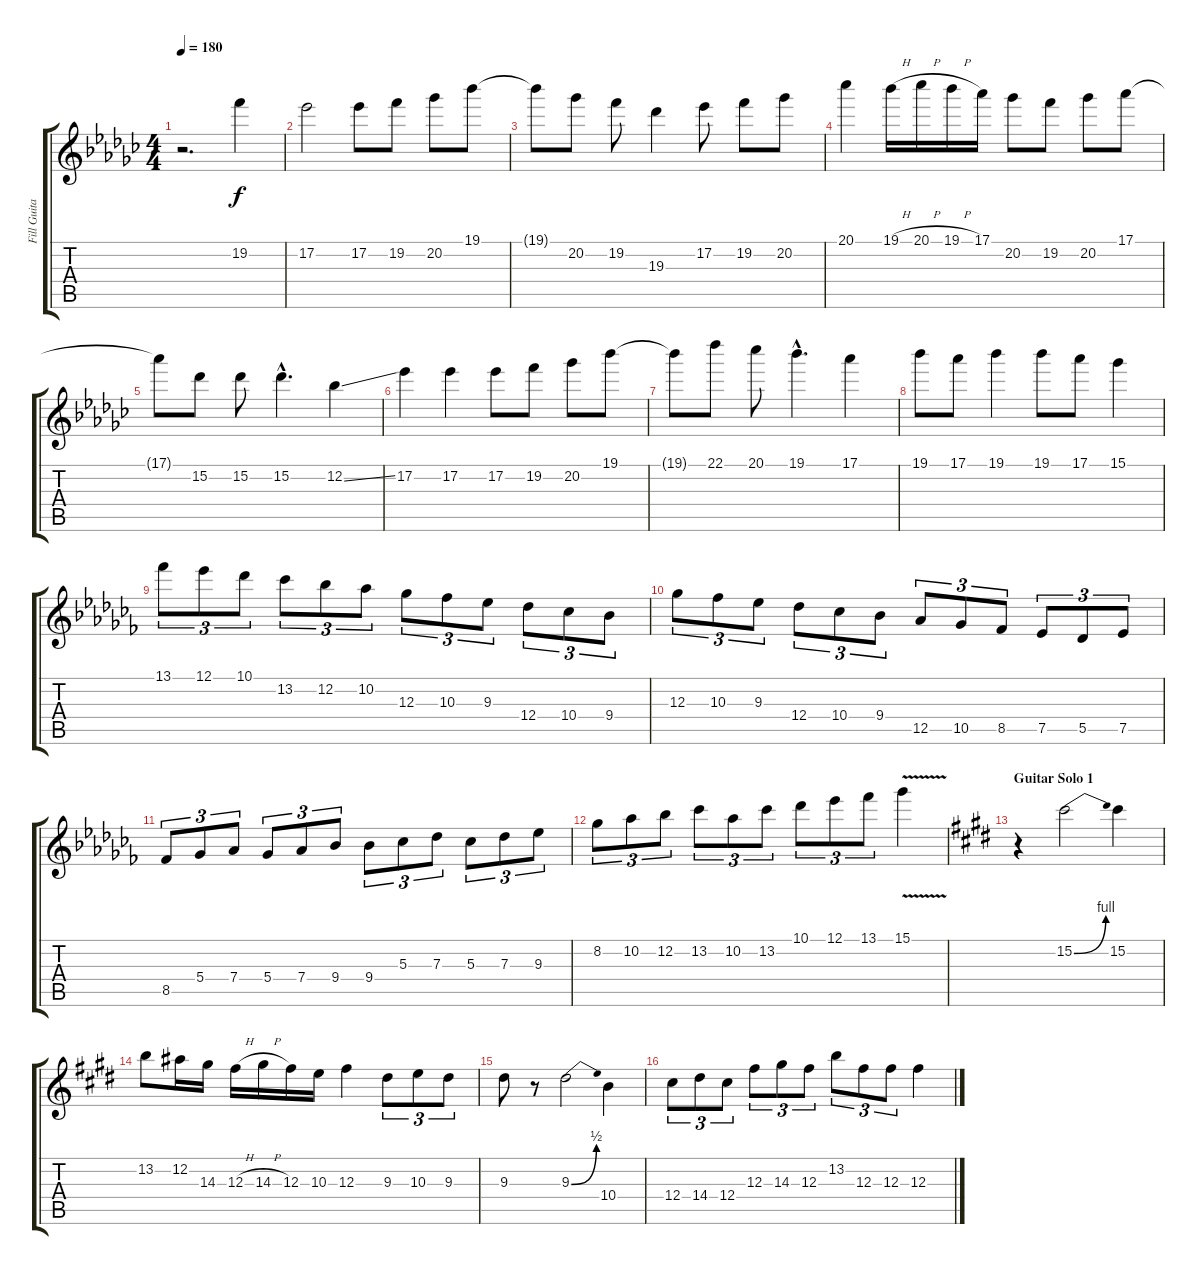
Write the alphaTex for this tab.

\track ("Fill Guitar" "Fill Guita") {instrument distortionguitar}
\staff {score tabs}
\tuning (Eb4 Bb3 Gb3 Db3 Ab2 Eb2) {hide}
\ts (4 4)
\tempo 180
\clef g2
\ks ebminor
r.2{d dy f} 19.2.4 |
17.2.2 17.2.8 19.2.8 20.2.8 19.1.8 |
19.1{t}.8 20.2.8 19.2.8 19.3.4 17.2.8 19.2.8 20.2.8 |
20.1.4 19.1{h}.16 20.1{h}.16 19.1{h}.16 17.1.16 20.2.8 19.2.8 20.2.8 17.1.8 |
17.1{t}.8 15.2.8 15.2.8 15.2{hac}.4{d} 12.2{ss}.4 |
17.2.4 17.2.4 17.2.8 19.2.8 20.2.8 19.1.8 |
19.1{t}.8 22.1.8 20.1.8 19.1{hac}.4{d} 17.1.4 |
19.1.8 17.1.8 19.1.4 19.1.8 17.1.8 15.1.4 |
\ks abminor
13.1.8{tu (3 2)} 12.1.8{tu (3 2)} 10.1.8{tu (3 2)} 13.2.8{tu (3 2)} 12.2.8{tu (3 2)} 10.2.8{tu (3 2)} 12.3.8{tu (3 2)} 10.3.8{tu (3 2)} 9.3.8{tu (3 2)} 12.4.8{tu (3 2)} 10.4.8{tu (3 2)} 9.4.8{tu (3 2)} |
12.3.8{tu (3 2)} 10.3.8{tu (3 2)} 9.3.8{tu (3 2)} 12.4.8{tu (3 2)} 10.4.8{tu (3 2)} 9.4.8{tu (3 2)} 12.5.8{tu (3 2)} 10.5.8{tu (3 2)} 8.5.8{tu (3 2)} 7.5.8{tu (3 2)} 5.5.8{tu (3 2)} 7.5.8{tu (3 2)} |
8.5.8{tu (3 2)} 5.4.8{tu (3 2)} 7.4.8{tu (3 2)} 5.4.8{tu (3 2)} 7.4.8{tu (3 2)} 9.4.8{tu (3 2)} 9.4.8{tu (3 2)} 5.3.8{tu (3 2)} 7.3.8{tu (3 2)} 5.3.8{tu (3 2)} 7.3.8{tu (3 2)} 9.3.8{tu (3 2)} |
8.2.8{tu (3 2)} 10.2.8{tu (3 2)} 12.2.8{tu (3 2)} 13.2.8{tu (3 2)} 10.2.8{tu (3 2)} 13.2.8{tu (3 2)} 10.1.8{tu (3 2)} 12.1.8{tu (3 2)} 13.1.8{tu (3 2)} 15.1{v}.4 |
\section ("" "Guitar Solo 1")
\ks c#minor
r.4 15.2{be (bend 0 0 60 4)}.2 15.2.4 |
13.2.8 12.2.16 14.3.16 12.3{h}.16 14.3{h}.16 12.3.16 10.3.16 12.3.4 9.3.8{tu (3 2)} 10.3.8{tu (3 2)} 9.3.8{tu (3 2)} |
9.3.8 r.8 9.3{be (bend 0 0 60 2)}.2 10.4.4 |
12.4.8{tu (3 2)} 14.4.8{tu (3 2)} 12.4.8{tu (3 2)} 12.3.8{tu (3 2)} 14.3.8{tu (3 2)} 12.3.8{tu (3 2)} 13.2.8{tu (3 2)} 12.3.8{tu (3 2)} 12.3.8{tu (3 2)} 12.3.4
